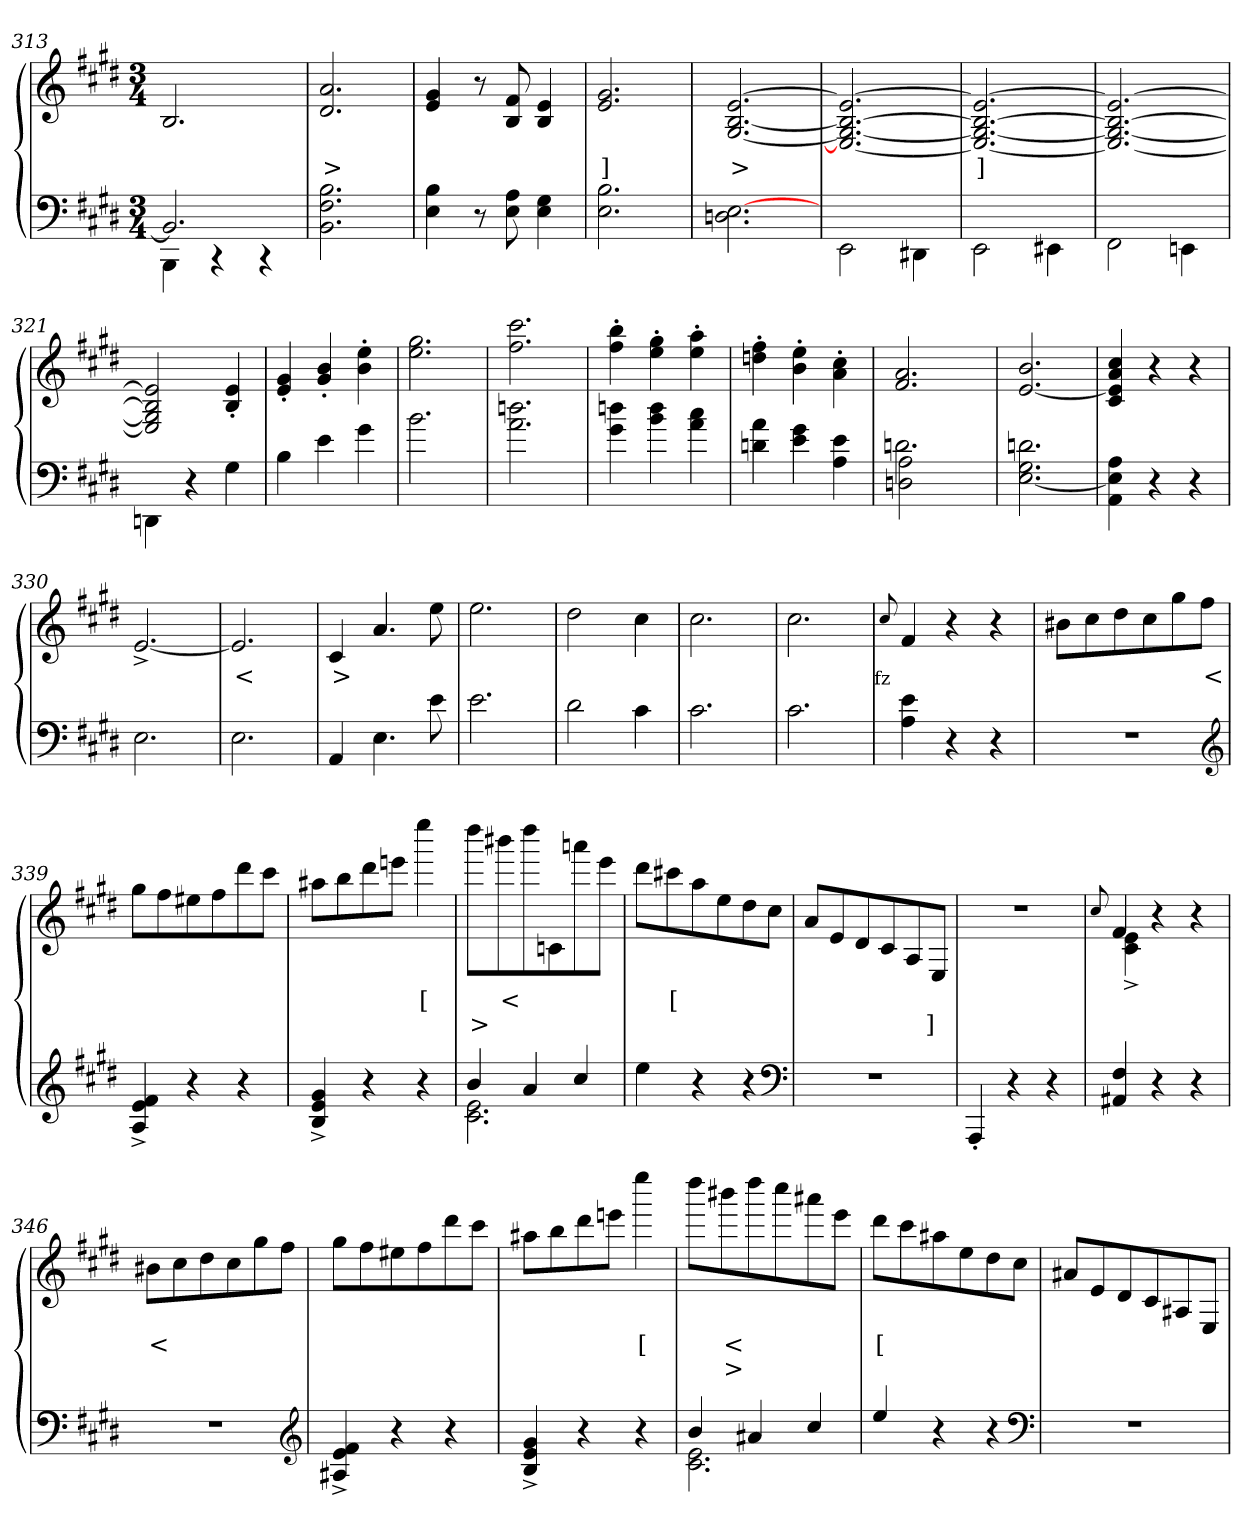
**kern	**kern	**text	**text
*part2	*part1	*part1	*part1
*staff2	*staff1	*staff1	*staff1
*clefF4	*clefG2	*	*
*k[f#c#g#d#]	*k[f#c#g#d#]	*	*
*M3/4	*M3/4	*	*
=313	=313	=313	=313
*^	*	*	*
2.BB]	4BBB	2.B	.	.
.	4r	.	.	.
.	4r	.	.	.
*v	*v	*	*	*
=314	=314	=314	=314
2.B 2.F# 2.BB	2.a 2.d#	>	.
=315	=315	=315	=315
4B 4E	4g# 4e	.	.
8r	8r	.	.
8A 8E	8f# 8B	.	.
4G# 4E	4e 4B	.	.
=316	=316	=316	=316
2.B 2.E	2.g# 2.e	]	.
=317	=317	=317	=317
2.Dn [2.E	[2.e [2.B [2.G#	>	.
=318	=318	=318	=318
2EE\	2.e/_ 2.B_ 2.G#_ 2.E_	.	.
4DD#X\	.	.	.
=319	=319	=319	=319
2EE\	2.e/_ 2.B_ 2.G#_ 2.E_	]	.
4EE#X\	.	.	.
=320	=320	=320	=320
2FF#\	2.e_ 2.B_ 2.G#_ 2.E_	.	.
4EEn\	.	.	.
=321	=321	=321	=321
4DDn\	2e] 2B] 2G#] 2E]	.	.
4r	.	.	.
4G#	4e'> 4B'>	.	.
=322	=322	=322	=322
4B	4g#'> 4e'>	.	.
4e	4b'> 4g#'>	.	.
4g#	4ee'> 4b'>	.	.
=323	=323	=323	=323
2.b	2.gg# 2.ee	.	.
=324	=324	=324	=324
2.ddn 2.a	2.ccc# 2.ff#	.	.
=325	=325	=325	=325
4ddn 4g#	4bb'> 4ff#'>	.	.
4dd 4b	4gg#'> 4ee'>	.	.
4cc# 4a	4aa'> 4ee'>	.	.
=326	=326	=326	=326
4a 4dn	4ff#'> 4ddn'>	.	.
4g# 4e	4ee'> 4b'>	.	.
4e 4A	4cc#'> 4a'>	.	.
=327	=327	=327	=327
*^	*	*	*
2.dn\	2A 2Dn	2.a 2.f#	.	.
.	4ryy	.	.	.
*v	*v	*	*	*
=328	=328	=328	=328
2.dn 2.G# [2.E	2.b [2.e	.	.
=329	=329	=329	=329
4A 4E] 4AA	4cc# 4a 4e] 4c#	.	.
4r	4r	.	.
4r	4r	.	.
=330	=330	=330	=330
2.E	[2.e^>	.	.
=331	=331	=331	=331
2.E	2.e]	<	.
=332	=332	=332	=332
4AA	4c#	>	.
4.E	4.a	.	.
8e	8ee	.	.
=333	=333	=333	=333
2.e	2.ee	.	.
=334	=334	=334	=334
2d#	2dd#	.	.
4c#	4cc#	.	.
=335	=335	=335	=335
2.c#	2.cc#	.	.
=336	=336	=336	=336
2.c#	2.cc#	.	.
=337	=337	=337	=337
.	8qqcc#/	fz	.
4e 4A	4f#	.	.
4r	4r	.	.
4r	4r	.	.
=338	=338	=338	=338
2.r	8b#XL	.	.
.	8cc#	.	.
.	8dd#	.	.
.	8cc#	.	.
.	8gg#	.	.
.	8ff#J	<	.
*clefG2	*	*	*
=339	=339	=339	=339
4f#^> 4e^> 4A^>	8gg#L	.	.
.	8ff#	.	.
4r	8ee#X	.	.
.	8ff#	.	.
4r	8ddd#	.	.
.	8ccc#J	.	.
=340	=340	=340	=340
4g#^> 4e^> 4B^>	8aa#XL	.	.
.	8bb	.	.
4r	8ddd#	.	.
.	8eeenJ	.	.
4r	4eeee	[	.
=341	=341	=341	=341
*^	*	*	*
4b	2.e 2.c#	8dddd#L	.	>
.	.	8bbb#X	<	.
4a	.	8dddd#	.	.
.	.	8cn	.	.
4cc#	.	8aaan	.	.
.	.	8eeeJ	.	.
*v	*v	*	*	*
=342	=342	=342	=342
4ee	8ddd#L	.	.
.	8ccc#X	[	.
4r	8aa	.	.
.	8ee	.	.
4r	8dd#	.	.
.	8cc#J	.	.
*clefF4	*	*	*
=343	=343	=343	=343
2.r	8aL	.	.
.	8e	.	.
.	8d#	.	.
.	8c#	.	.
.	8A	.	.
.	8EJ	.	]
=344	=344	=344	=344
4AAA'>	2.r	.	.
4r	.	.	.
4r	.	.	.
=345	=345	=345	=345
.	8qqcc#/	.	.
*	*^	*	*
4F# 4AA#X	4f#	4e^> 4c#^>	.	.
4r	2ryy	4r	.	.
4r	.	4r	.	.
*	*v	*v	*	*
=346	=346	=346	=346
2.r	8b#XL	<	.
.	8cc#	.	.
.	8dd#	.	.
.	8cc#	.	.
.	8gg#	.	.
.	8ff#J	.	.
*clefG2	*	*	*
=347	=347	=347	=347
4f#^> 4e^> 4A#X^>	8gg#L	.	.
.	8ff#	.	.
4r	8ee#X	.	.
.	8ff#	.	.
4r	8ddd#	.	.
.	8ccc#J	.	.
=348	=348	=348	=348
4g#^> 4e^> 4B^>	8aa#XL	.	.
.	8bb	.	.
4r	8ddd#	.	.
.	8eeenJ	.	.
4r	4eeee	[	.
=349	=349	=349	=349
*^	*	*	*
4b	2.e 2.c#	8dddd#L	.	.
.	.	8bbb#X	<	>
4a#X	.	8dddd#	.	.
.	.	8cccc#	.	.
4cc#	.	8aaa#X	.	.
.	.	8eeeJ	.	.
*v	*v	*	*	*
=350	=350	=350	=350
4ee/	8ddd#L	[	.
.	8ccc#	.	.
4r	8aa#X	.	.
.	8ee	.	.
4r	8dd#	.	.
.	8cc#J	.	.
*clefF4	*	*	*
=351	=351	=351	=351
2.r	8a#XL	.	.
.	8e	.	.
.	8d#	.	.
.	8c#	.	.
.	8A#	.	.
.	8EJ	.	.
=	=	=	=
*-	*-	*-	*-
